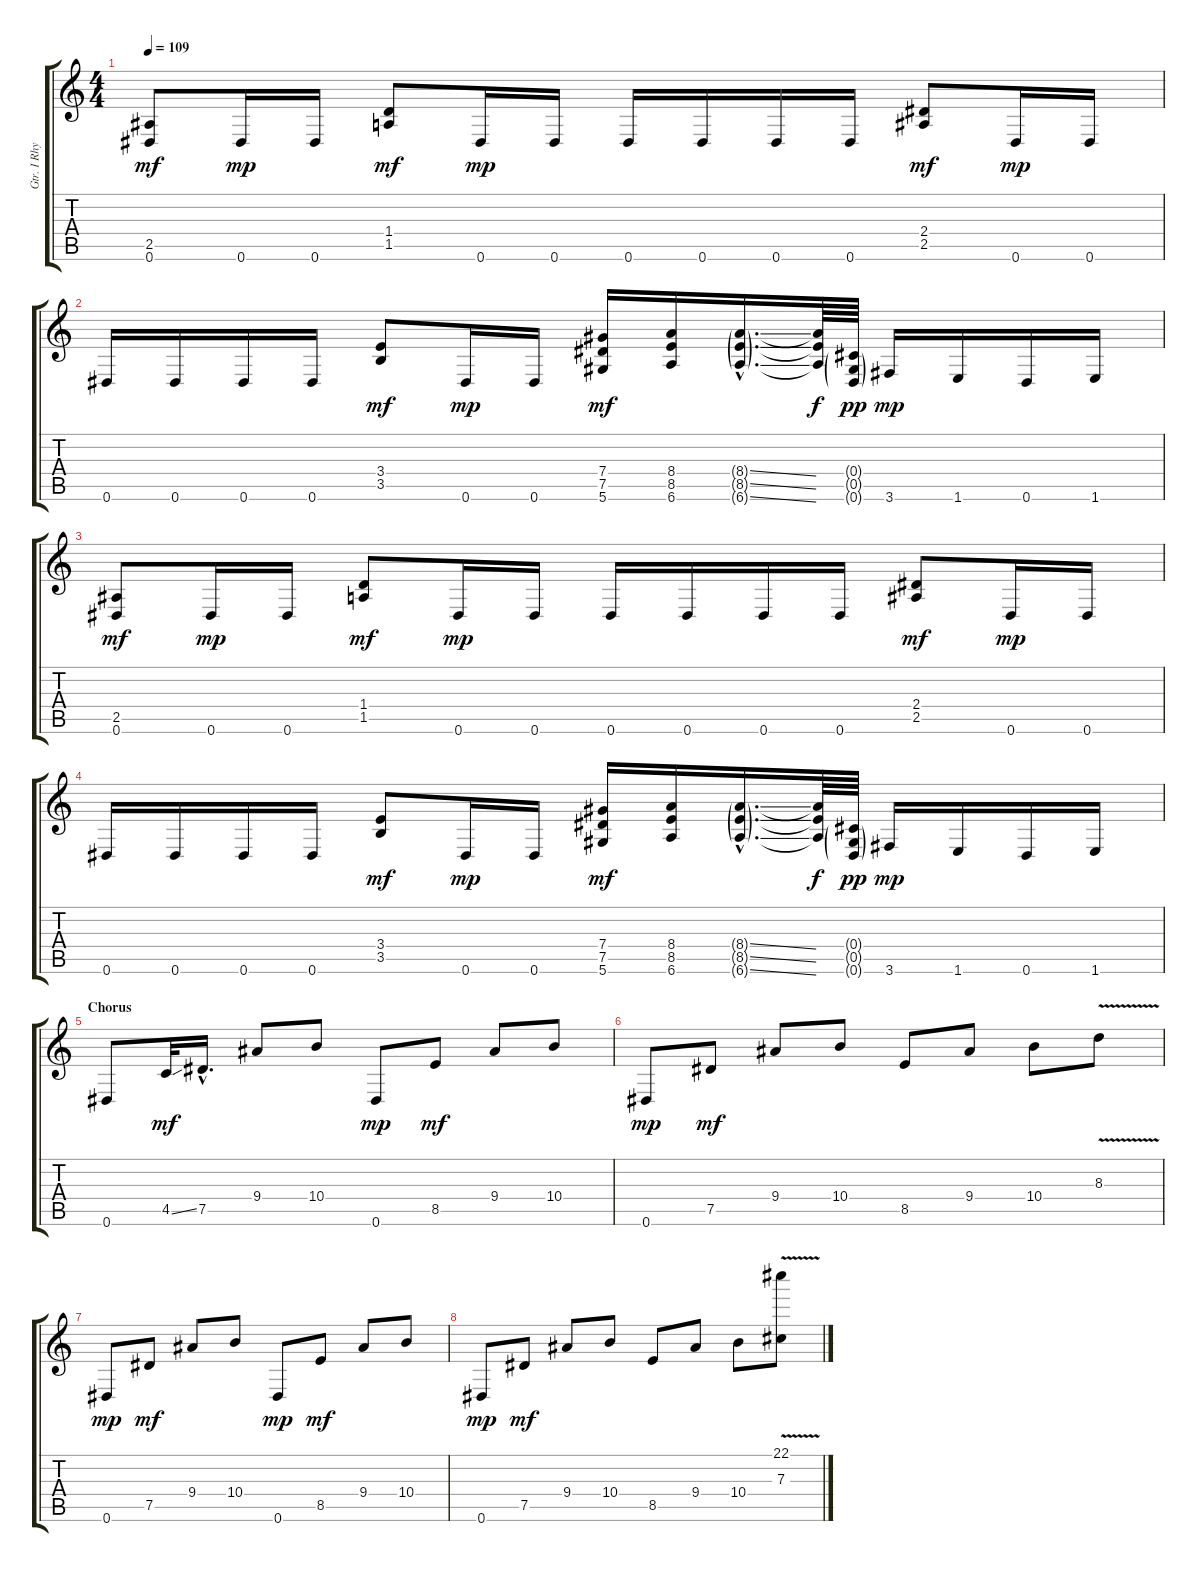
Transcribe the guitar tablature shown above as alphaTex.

\track ("Gtr. I Rhytm" "Gtr. I Rhy") {instrument overdrivenguitar}
\staff {score tabs}
\tuning (Eb4 Bb3 Gb3 Db3 Ab2 Eb2) {hide}
\ts (4 4)
\tempo 109
\clef g2
\ks c
(2.5 0.6).8{dy mf} 0.6.16{dy mp} 0.6.16 (1.4 1.5).8{dy mf} 0.6.16{dy mp} 0.6.16 0.6.16 0.6.16 0.6.16 0.6.16 (2.4 2.5).8{dy mf} 0.6.16{dy mp} 0.6.16 |
0.6.16 0.6.16 0.6.16 0.6.16 (3.4 3.5).8{dy mf} 0.6.16{dy mp} 0.6.16 (7.4 7.5 5.6).16{dy mf} (8.4 8.5 6.6).16 (8.4{ss g hac} 8.5{ss g hac} 6.6{ss g hac}).16{d} (8.4{t} 8.5{t} 6.6{t}).64{dy f} (0.4{g} 0.5{g} 0.6{g}).64{dy pp} 3.6.16{dy mp} 1.6.16 0.6.16 1.6.16 |
(2.5 0.6).8{dy mf} 0.6.16{dy mp} 0.6.16 (1.4 1.5).8{dy mf} 0.6.16{dy mp} 0.6.16 0.6.16 0.6.16 0.6.16 0.6.16 (2.4 2.5).8{dy mf} 0.6.16{dy mp} 0.6.16 |
0.6.16 0.6.16 0.6.16 0.6.16 (3.4 3.5).8{dy mf} 0.6.16{dy mp} 0.6.16 (7.4 7.5 5.6).16{dy mf} (8.4 8.5 6.6).16 (8.4{ss g hac} 8.5{ss g hac} 6.6{ss g hac}).16{d} (8.4{t} 8.5{t} 6.6{t}).64{dy f} (0.4{g} 0.5{g} 0.6{g}).64{dy pp} 3.6.16{dy mp} 1.6.16 0.6.16 1.6.16 |
\section ("" "Chorus")
0.6.8 4.5{ss}.32{dy mf} 7.5{hac}.16{d} 9.4.8 10.4.8 0.6.8{dy mp} 8.5.8{dy mf} 9.4.8 10.4.8 |
0.6.8{dy mp} 7.5.8{dy mf} 9.4.8 10.4.8 8.5.8 9.4.8 10.4.8 8.3{v}.8 |
0.6.8{dy mp} 7.5.8{dy mf} 9.4.8 10.4.8 0.6.8{dy mp} 8.5.8{dy mf} 9.4.8 10.4.8 |
0.6.8{dy mp} 7.5.8{dy mf} 9.4.8 10.4.8 8.5.8 9.4.8 10.4.8 (22.1{v} 7.3{v}).8
